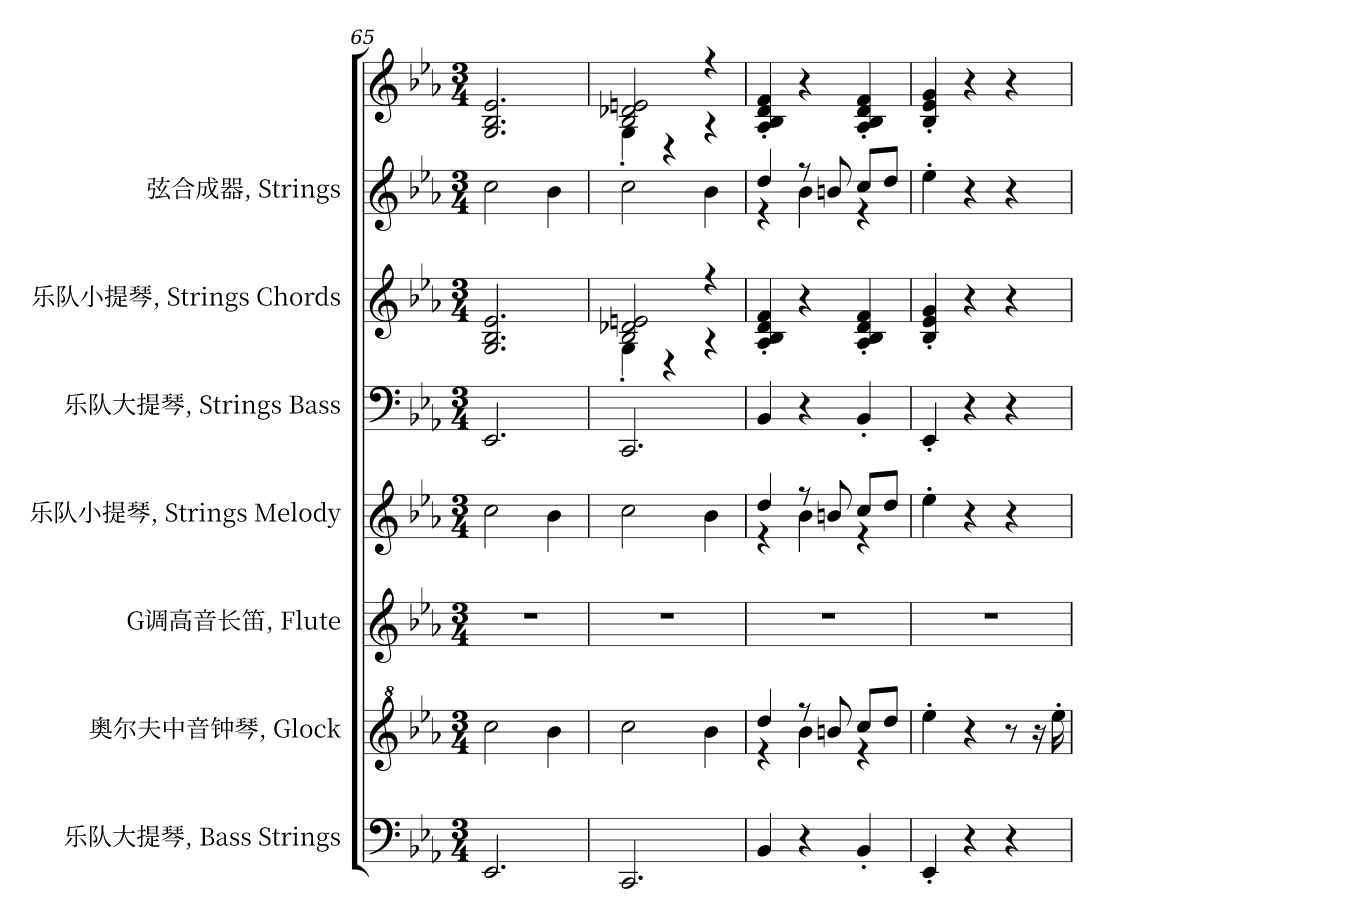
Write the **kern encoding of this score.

**kern	**kern	**kern	**kern	**kern	**kern	**kern	**kern
*part7	*part6	*part5	*part4	*part3	*part2	*part1	*part1
*staff8	*staff7	*staff6	*staff5	*staff4	*staff3	*staff2	*staff1
*I"乐队大提琴, Bass Strings	*I"奥尔夫中音钟琴, Glock	*I"G调高音长笛, Flute	*I"乐队小提琴, Strings Melody	*I"乐队大提琴, Strings Bass	*I"乐队小提琴, Strings Chords	*I"弦合成器, Strings	*
*clefF4	*clefG^2	*clefG2	*clefG2	*clefF4	*clefG2	*clefG2	*clefG2
*	*	*ITrd-4c-7	*	*	*	*	*
*k[b-e-a-]	*k[b-e-a-]	*k[b-e-]	*k[b-e-a-]	*k[b-e-a-]	*k[b-e-a-]	*k[b-e-a-]	*k[b-e-a-]
*M3/4	*M3/4	*M3/4	*M3/4	*M3/4	*M3/4	*M3/4	*M3/4
=65	=65	=65	=65	=65	=65	=65	=65
2.EE-/	2ccc\	2.r	2cc\	2.EE-/	2.G/ 2.B-/ 2.e-/	2cc\	2.G/ 2.B-/ 2.e-/
.	4bb-\	.	4b-\	.	.	4b-\	.
=66	=66	=66	=66	=66	=66	=66	=66
*	*	*	*	*	*^	*	*^
2.CC/	2ccc\	2.r	2cc\	2.CC/	2B-/ 2d-X/ 2en/	4G'\	2cc\	2B-/ 2d-X/ 2en/	4G'\
.	.	.	.	.	.	4r	.	.	4r
.	4bb-\	.	4b-\	.	4r	4r	4b-\	4r	4r
*	*	*	*	*	*v	*v	*	*v	*v
!!LO:PB:g=z
=67	=67	=67	=67	=67	=67	=67	=67
*	*^	*	*^	*	*	*^	*
4BB-/	4ddd/	4r	2.r	4dd/	4r	4BB-/	4A-/' 4B-/' 4d/' 4f/'	4dd/	4r	4A-/' 4B-/' 4d/' 4f/'
4r	8r	4bb-\	.	8r	4b-\	4r	4r	8r	4b-\	4r
.	8bbn/	.	.	8bn/	.	.	.	8bn/	.	.
4BB-'/	8ccc/L	4r	.	8cc/L	4r	4BB-'/	4A-/' 4B-/' 4d/' 4f/'	8cc/L	4r	4A-/' 4B-/' 4d/' 4f/'
.	8ddd/J	.	.	8dd/J	.	.	.	8dd/J	.	.
*	*v	*v	*	*v	*v	*	*	*v	*v	*
=68	=68	=68	=68	=68	=68	=68	=68
4EE-'/	4eee-'\	2.r	4ee-'\	4EE-'/	4B-/' 4e-/' 4g/'	4ee-'\	4B-/' 4e-/' 4g/'
4r	4r	.	4r	4r	4r	4r	4r
4r	8r	.	4r	4r	4r	4r	4r
.	16r	.	.	.	.	.	.
.	16eee-'\	.	.	.	.	.	.
=	=	=	=	=	=	=	=
*-	*-	*-	*-	*-	*-	*-	*-
